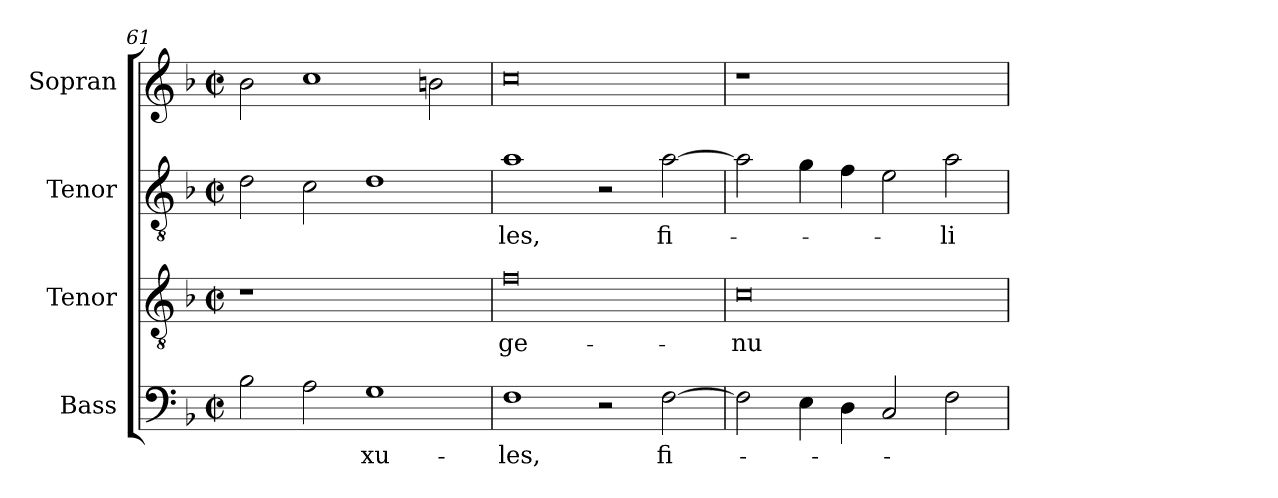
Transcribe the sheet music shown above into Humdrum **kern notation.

**kern	**text	**kern	**text	**kern	**text	**kern
*part4	*part4	*part3	*part3	*part2	*part2	*part1
*staff4	*staff4	*staff3	*staff3	*staff2	*staff2	*staff1
*I"Bass	*	*I"Tenor	*	*I"Tenor	*	*I"Sopran
*	*	*I'Tenor	*	*	*	*
*clefF4	*	*clefGv2	*	*clefGv2	*	*clefG2
*	*	*ITrd7c12	*	*ITrd7c12	*	*
*k[b-]	*	*k[b-]	*	*k[b-]	*	*k[b-]
*F:	*	*F:	*	*F:	*	*F:
*M2/2	*	*M2/2	*	*M2/2	*	*M2/2
*met(c|)	*	*met(c|)	*	*met(c|)	*	*met(c|)
=61	=61	=61	=61	=61	=61	=61
!	!	!LO:N:vis=1	!	!	!	!
2B-i\	.	1r	.	2Di\	.	2b-i\
2Ai\	.	.	.	2Ci\	.	1cci
!	!LO:LY:b:color=#000000	!	!	!	!	!
1Gi	-xu-	1ryy	.	1Di	.	.
.	.	.	.	.	.	2bni\
=62	=62	=62	=62	=62	=62	=62
!	!LO:LY:b:color=#000000	!	!	!	!	!
!	!	!	!LO:LY:b:color=#000000	!	!	!
!	!	!	!	!	!LO:LY:b:color=#000000	!
1Fi	-les,	0Fi	ge-	1Ai	-les,	0cci
2r	.	.	.	2r	.	.
!	!LO:LY:b:color=#000000	!	!	!	!	!
!	!	!	!	!	!LO:LY:b:color=#000000	!
[>2Fi\	fi-	.	.	[>2Ai\	fi-	.
=63	=63	=63	=63	=63	=63	=63
!	!	!	!LO:LY:b:color=#000000	!	!	!LO:N:vis=1
2Fi\]	.	0Ci	-nu-	2Ai\]	.	1r
4Ei\	.	.	.	4Gi\	.	.
4Di\	.	.	.	4Fi\	.	.
2Ci/	.	.	.	2Ei\	.	1ryy
!	!	!	!	!	!LO:LY:b:color=#000000	!
2Fi\	.	.	.	2Ai\	-li-	.
=	=	=	=	=	=	=
*-	*-	*-	*-	*-	*-	*-
